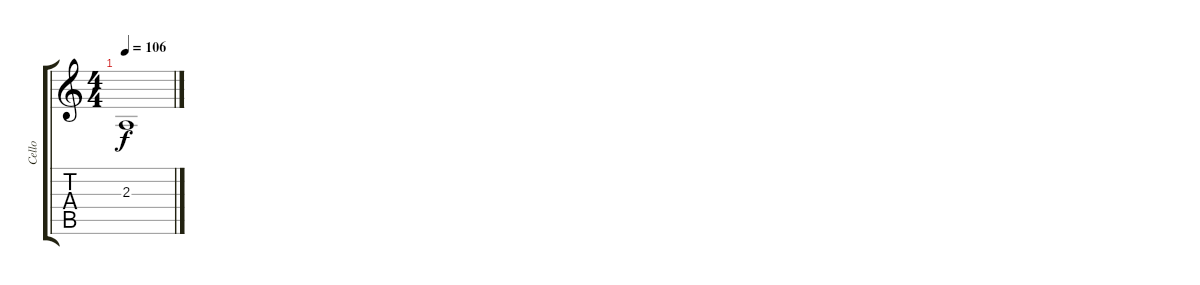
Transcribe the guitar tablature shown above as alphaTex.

\track ("Cello" "Cello") {instrument cello}
\staff {score tabs}
\tuning (E4 B3 G3 D3 A2 E2) {hide}
\ts (4 4)
\tempo 106
\clef g2
\ks c
2.3{t}.1{dy f}
